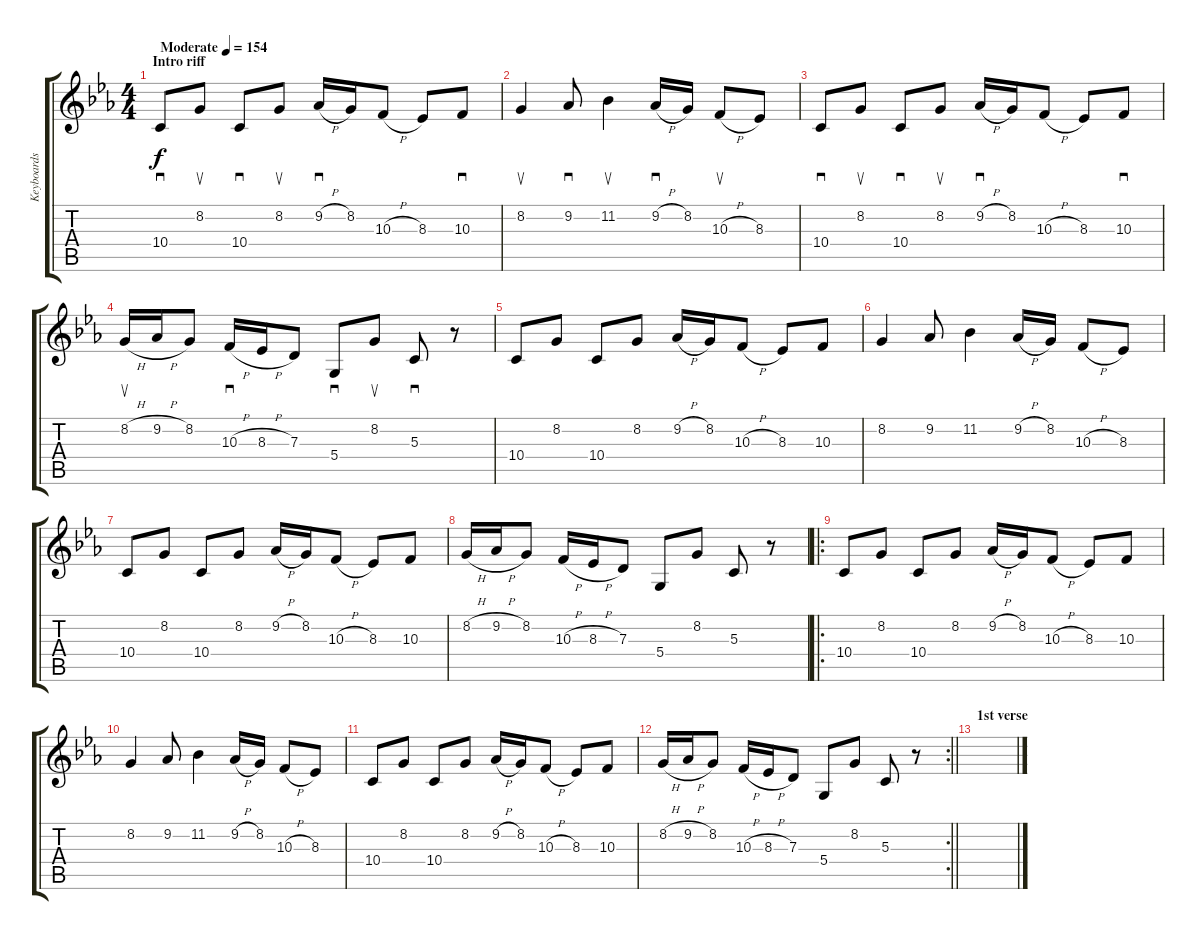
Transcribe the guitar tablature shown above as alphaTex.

\track ("Keyboards" "Keyboards") {instrument stringensemble1}
\staff {score tabs}
\tuning (E4 B3 G3 D3 A2 E2) {hide}
\ts (4 4)
\section ("" "Intro riff")
\tempo (154 "Moderate")
\clef g2
\ks cminor
10.4.8{sd dy f instrument stringensemble1} 8.2.8{su} 10.4.8{sd} 8.2.8{su} 9.2{h}.16{sd} 8.2.16 10.3{h}.8 8.3.8 10.3.8{sd} |
8.2.4{su} 9.2.8{sd} 11.2.4{su} 9.2{h}.16{sd} 8.2.16 10.3{h}.8{su} 8.3.8 |
10.4.8{sd} 8.2.8{su} 10.4.8{sd} 8.2.8{su} 9.2{h}.16{sd} 8.2.16 10.3{h}.8 8.3.8 10.3.8{sd} |
8.2{h}.16{su} 9.2{h}.16 8.2.8 10.3{h}.16{sd} 8.3{h}.16 7.3.8 5.4.8{sd} 8.2.8{su} 5.3.8{sd} r.8 |
10.4.8 8.2.8 10.4.8 8.2.8 9.2{h}.16 8.2.16 10.3{h}.8 8.3.8 10.3.8 |
8.2.4 9.2.8 11.2.4 9.2{h}.16 8.2.16 10.3{h}.8 8.3.8 |
10.4.8 8.2.8 10.4.8 8.2.8 9.2{h}.16 8.2.16 10.3{h}.8 8.3.8 10.3.8 |
8.2{h}.16 9.2{h}.16 8.2.8 10.3{h}.16 8.3{h}.16 7.3.8 5.4.8 8.2.8 5.3.8 r.8 |
\ro
10.4.8 8.2.8 10.4.8 8.2.8 9.2{h}.16 8.2.16 10.3{h}.8 8.3.8 10.3.8 |
8.2.4 9.2.8 11.2.4 9.2{h}.16 8.2.16 10.3{h}.8 8.3.8 |
10.4.8 8.2.8 10.4.8 8.2.8 9.2{h}.16 8.2.16 10.3{h}.8 8.3.8 10.3.8 |
\rc 2
\barLineRight lightlight
8.2{h}.16 9.2{h}.16 8.2.8 10.3{h}.16 8.3{h}.16 7.3.8 5.4.8 8.2.8 5.3.8 r.8 |
\section ("" "1st verse")
